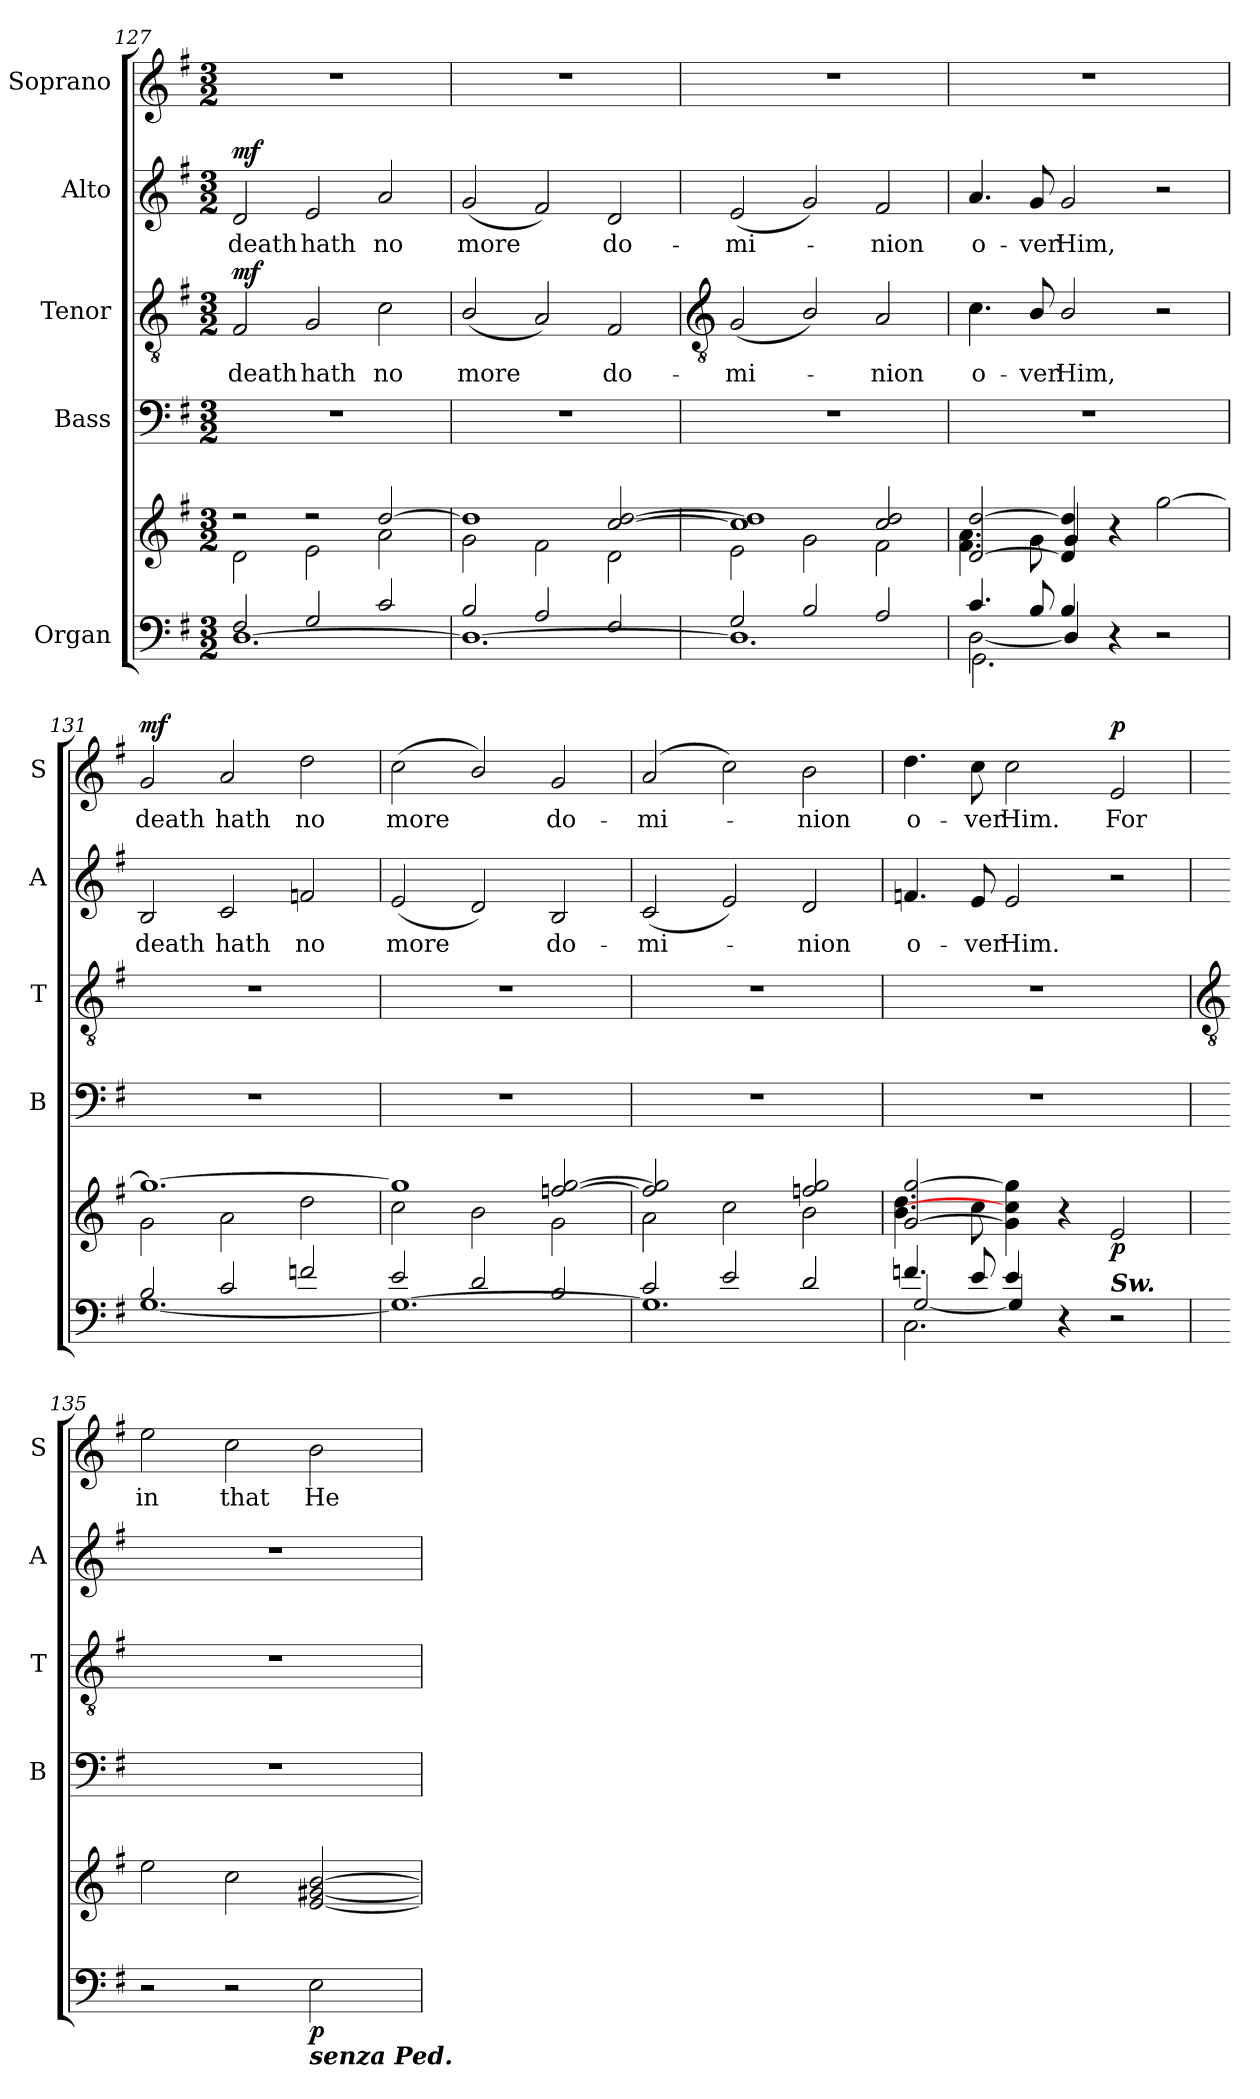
**kern	**kern	**dynam	**kern	**kern	**text	**dynam	**kern	**text	**dynam	**kern	**text	**dynam
*part5	*part5	*part5	*part4	*part3	*part3	*part3	*part2	*part2	*part2	*part1	*part1	*part1
*staff6	*staff5	*staff5/6	*staff4	*staff3	*staff3	*staff3	*staff2	*staff2	*staff2	*staff1	*staff1	*staff1
*I"Organ	*	*	*I"Bass	*I"Tenor	*	*	*I"Alto	*	*	*I"Soprano	*	*
*	*	*	*I'B	*I'T	*	*	*I'A	*	*	*I'S	*	*
*clefF4	*clefG2	*	*clefF4	*clefGv2	*	*	*clefG2	*	*	*clefG2	*	*
*k[f#]	*k[f#]	*	*k[f#]	*k[f#]	*	*	*k[f#]	*	*	*k[f#]	*	*
*G:	*G:	*	*G:	*G:	*	*	*G:	*	*	*G:	*	*
*M3/2	*M3/2	*	*M3/2	*M3/2	*	*	*M3/2	*	*	*M3/2	*	*
=127	=127	=127	=127	=127	=127	=127	=127	=127	=127	=127	=127	=127
*^	*^	*	*	*	*	*	*	*	*	*	*	*
*	*^	*	*	*	*	*	*	*	*	*	*	*	*	*
!	!	!	!	!	!LO:DY:b=2	!LO:N:vis=1	!	!LO:LY:b	!	!	!LO:LY:b	!	!LO:N:vis=1	!	!
!	!	!	!	!	!LO:DY:n=1:b=2	!	!	!	!	!	!	!	!	!	!
!	!	!	!	!	!LO:DY:n=2:b	!	!	!	!LO:DY:b	!	!	!LO:DY:b	!	!	!
2F#/	1.ryy	[1.D\	2r	2d\	mf mf mf	1.r	2F#	death	mf	2d	death	mf	1.r	.	.
!	!	!	!	!	!	!	!	!LO:LY:b	!	!	!LO:LY:b	!	!	!	!
2G/	.	.	2r	2e\	.	.	2G	hath	.	2e	hath	.	.	.	.
!	!	!	!	!	!	!	!	!LO:LY:b	!	!	!LO:LY:b	!	!	!	!
2c/	.	.	[2dd/	2a\	.	.	2c	no	.	2a	no	.	.	.	.
=128	=128	=128	=128	=128	=128	=128	=128	=128	=128	=128	=128	=128	=128	=128	=128
!	!	!	!	!	!	!LO:N:vis=1	!	!LO:LY:b	!	!	!LO:LY:b	!	!LO:N:vis=1	!	!
2B/	1.ryy	1.D\_	1dd/]	2g\	.	1.r	(<2B/	more	.	(<2g	more	.	1.r	.	.
2A/	.	.	.	2f#\	.	.	2A)	.	.	2f#)	.	.	.	.	.
!	!	!	!	!	!	!	!	!LO:LY:b	!	!	!LO:LY:b	!	!	!	!
2F#/	.	.	[2cc/ [2dd/	2d\	.	.	2F#	do-	.	2d	do-	.	.	.	.
!!LO:LB:g=z
=129	=129	=129	=129	=129	=129	=129	=129	=129	=129	=129	=129	=129	=129	=129	=129
*	*	*	*	*	*	*	*clefGv2	*	*	*	*	*	*	*	*
!	!	!	!	!	!	!LO:N:vis=1	!	!LO:LY:b	!	!	!LO:LY:b	!	!LO:N:vis=1	!	!
2G/	1.ryy	1.D\]	1cc] 1dd]	2e\	.	1.r	(<2G	-mi-	.	(<2e	-mi-	.	1.r	.	.
2B/	.	.	.	2g\	.	.	2B/)	.	.	2g)	.	.	.	.	.
!	!	!	!	!	!	!	!	!LO:LY:b	!	!	!LO:LY:b	!	!	!	!
2A/	.	.	2cc/ 2dd/	2f#\	.	.	2A	nion	.	2f#	nion	.	.	.	.
=130	=130	=130	=130	=130	=130	=130	=130	=130	=130	=130	=130	=130	=130	=130	=130
!	!	!	!	!	!	!LO:N:vis=1	!	!LO:LY:b	!	!	!LO:LY:b	!	!LO:N:vis=1	!	!
4.c/	[2D\	2.GG\	[2d [2dd	4.f#\ 4.a\	.	1.r	4.c	o-	.	4.a	o-	.	1.r	.	.
!	!	!	!	!	!	!	!	!LO:LY:b	!	!	!LO:LY:b	!	!	!	!
8B/	.	.	.	8g\	.	.	8B/	-ver	.	8g	-ver	.	.	.	.
!	!	!	!	!	!	!	!	!LO:LY:b	!	!	!LO:LY:b	!	!	!	!
4B/	4D/]	.	4d] 4dd]	4g/	.	.	2B/	Him,	.	2g	Him,	.	.	.	.
2.ryy	2.ryy	4r	4r	2.ryy	.	.	.	.	.	.	.	.	.	.	.
.	.	2r	[2gg	.	.	.	2r	.	.	2r	.	.	.	.	.
=131	=131	=131	=131	=131	=131	=131	=131	=131	=131	=131	=131	=131	=131	=131	=131
!	!	!LO:N:vis=1	!	!	!	!LO:N:vis=1	!LO:N:vis=1	!	!	!	!LO:LY:b	!	!	!LO:LY:b	!LO:DY:b
2B/	[1.G\	1.ryy	1.gg_	2g\	.	1.r	1.r	.	.	2B	death	.	2g	death	mf
!	!	!	!	!	!	!	!	!	!	!	!LO:LY:b	!	!	!LO:LY:b	!
2c/	.	.	.	2a\	.	.	.	.	.	2c	hath	.	2a	hath	.
!	!	!	!	!	!	!	!	!	!	!	!LO:LY:b	!	!	!LO:LY:b	!
2fn/	.	.	.	2dd\	.	.	.	.	.	2fn	no	.	2dd	no	.
=132	=132	=132	=132	=132	=132	=132	=132	=132	=132	=132	=132	=132	=132	=132	=132
!	!	!	!	!	!	!LO:N:vis=1	!LO:N:vis=1	!	!	!	!LO:LY:b	!	!	!LO:LY:b	!
2e/	1.ryy	1.G\_	1gg]	2cc\	.	1.r	1.r	.	.	(<2e	more	.	(<2cc	more	.
2d/	.	.	.	2b\	.	.	.	.	.	2d/)	.	.	2b/)	.	.
!	!	!	!	!	!	!	!	!	!	!	!LO:LY:b	!	!	!LO:LY:b	!
2B/	.	.	[2ffn [2gg	2g\	.	.	.	.	.	2B	do-	.	2g	do-	.
=133	=133	=133	=133	=133	=133	=133	=133	=133	=133	=133	=133	=133	=133	=133	=133
!	!	!	!	!	!	!LO:N:vis=1	!LO:N:vis=1	!	!	!	!LO:LY:b	!	!	!LO:LY:b	!
2c/	1.ryy	1.G\]	2ff] 2gg]	2a\	.	1.r	1.r	.	.	(<2c	-mi-	.	(<2a	-mi-	.
2e/	.	.	2ryy	2cc\	.	.	.	.	.	2e)	.	.	2cc)	.	.
!	!	!	!	!	!	!	!	!	!	!	!LO:LY:b	!	!	!LO:LY:b	!
2d/	.	.	2ff 2gg	2b\	.	.	.	.	.	2d	nion	.	2b	nion	.
=134	=134	=134	=134	=134	=134	=134	=134	=134	=134	=134	=134	=134	=134	=134	=134
!	!	!	!	!	!	!LO:N:vis=1	!LO:N:vis=1	!	!	!	!LO:LY:b	!	!	!LO:LY:b	!
4.fn/	[2G/	2.C\	[2g [2gg	4.b\ 4.dd\	.	1.r	1.r	.	.	4.fn	o-	.	4.dd	o-	.
!	!	!	!	!	!	!	!	!	!	!	!LO:LY:b	!	!	!LO:LY:b	!
8e/	.	.	.	8cc\	.	.	.	.	.	8e	-ver	.	8cc	-ver	.
!	!	!	!	!	!	!	!	!	!	!	!LO:LY:b	!	!	!LO:LY:b	!
4e/	4G/]	.	4g] 4cc] 4gg]	1ryy	.	.	.	.	.	2e	Him.	.	2cc	Him.	.
2.ryy	2.ryy	4r	4r	.	.	.	.	.	.	.	.	.	.	.	.
!	!	!LO:TX:a:Bi:t=Sw.	!	!	!	!	!	!	!	!	!	!	!	!	!
!	!	!	!	!	!LO:DY:b	!	!	!	!	!	!	!	!	!LO:LY:b	!LO:DY:b
.	.	2r	2e	.	p	.	.	.	.	2r	.	.	2e	For	p
*v	*v	*v	*	*	*	*	*	*	*	*	*	*	*	*	*
*	*v	*v	*	*	*	*	*	*	*	*	*	*	*
!!LO:LB:g=z
=135	=135	=135	=135	=135	=135	=135	=135	=135	=135	=135	=135	=135
*	*	*	*	*clefGv2	*	*	*	*	*	*	*	*
*^	*	*	*	*	*	*	*	*	*	*	*	*
*	*^	*	*	*	*	*	*	*	*	*	*	*	*
!	!	!	!	!	!LO:N:vis=1	!LO:N:vis=1	!	!	!LO:N:vis=1	!	!	!	!LO:LY:b	!
*v	*v	*v	*	*	*	*	*	*	*	*	*	*	*	*
2r	2ee\	.	1.r	1.r	.	.	1.r	.	.	2ee	in	.
!	!	!	!	!	!	!	!	!	!	!	!LO:LY:b	!
2r	2cc\	.	.	.	.	.	.	.	.	2cc	that	.
!LO:TX:b:Bi:t=senza Ped.	!	!	!	!	!	!	!	!	!	!	!	!
!	!	!LO:DY:b=2	!	!	!	!	!	!	!	!	!LO:LY:b	!
2E	[2e [2g#X [2b	p	.	.	.	.	.	.	.	2b	He	.
=	=	=	=	=	=	=	=	=	=	=	=	=
*-	*-	*-	*-	*-	*-	*-	*-	*-	*-	*-	*-	*-
